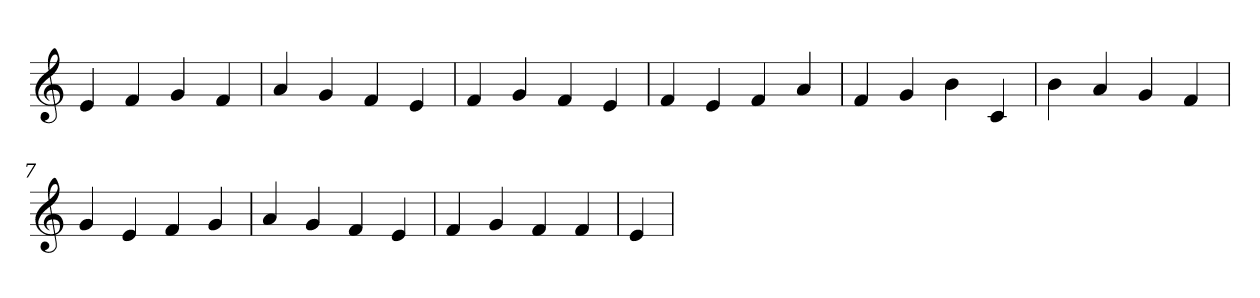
**kern
*part1
*staff1
*clefG2
=1
4e
4f
4g
4f
=2
4a
4g
4f
4e
=3
4f
4g
4f
4e
=4
4f
4e
4f
4a
=5
4f
4g
4b
4c
=6
4b
4a
4g
4f
=7
4g
4e
4f
4g
=8
4a
4g
4f
4e
=9
4f
4g
4f
4f
=10
4e
=
*-
